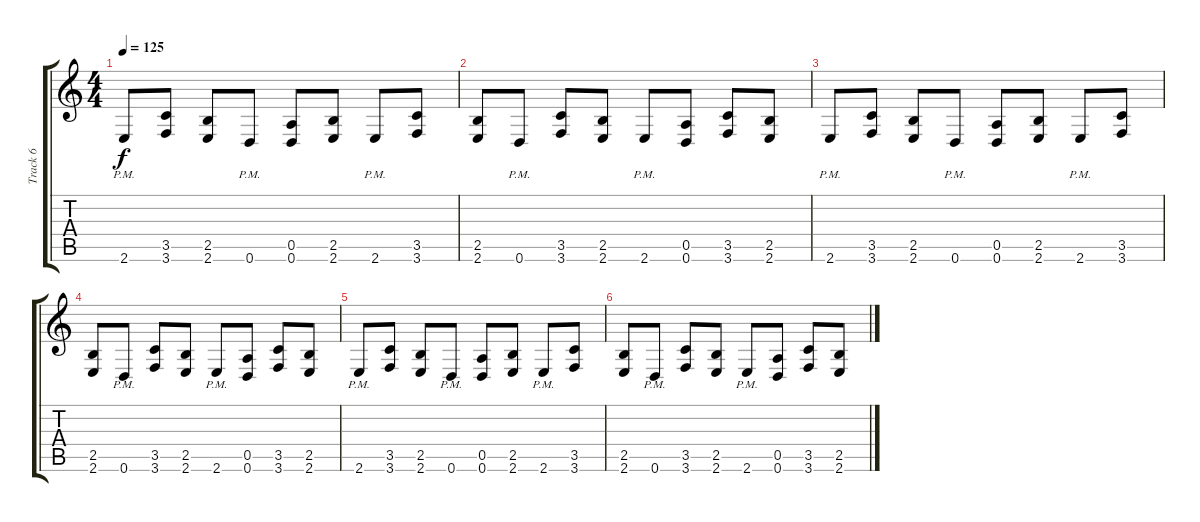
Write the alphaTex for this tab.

\track ("Track 6" "Track 6") {instrument distortionguitar}
\staff {score tabs}
\tuning (E4 B3 G3 D3 A2 D2) {hide}
\ts (4 4)
\tempo 125
\clef g2
\ks c
2.6{pm}.8{dy f} (3.5 3.6).8 (2.5 2.6).8 0.6{pm}.8 (0.5 0.6).8 (2.5 2.6).8 2.6{pm}.8 (3.5 3.6).8 |
(2.5 2.6).8 0.6{pm}.8 (3.5 3.6).8 (2.5 2.6).8 2.6{pm}.8 (0.5 0.6).8 (3.5 3.6).8 (2.5 2.6).8 |
2.6{pm}.8{volume 0} (3.5 3.6).8 (2.5 2.6).8 0.6{pm}.8 (0.5 0.6).8 (2.5 2.6).8 2.6{pm}.8 (3.5 3.6).8 |
(2.5 2.6).8 0.6{pm}.8 (3.5 3.6).8 (2.5 2.6).8 2.6{pm}.8 (0.5 0.6).8 (3.5 3.6).8 (2.5 2.6).8 |
2.6{pm}.8 (3.5 3.6).8 (2.5 2.6).8 0.6{pm}.8 (0.5 0.6).8 (2.5 2.6).8 2.6{pm}.8 (3.5 3.6).8 |
(2.5 2.6).8 0.6{pm}.8 (3.5 3.6).8 (2.5 2.6).8 2.6{pm}.8 (0.5 0.6).8 (3.5 3.6).8 (2.5 2.6).8
